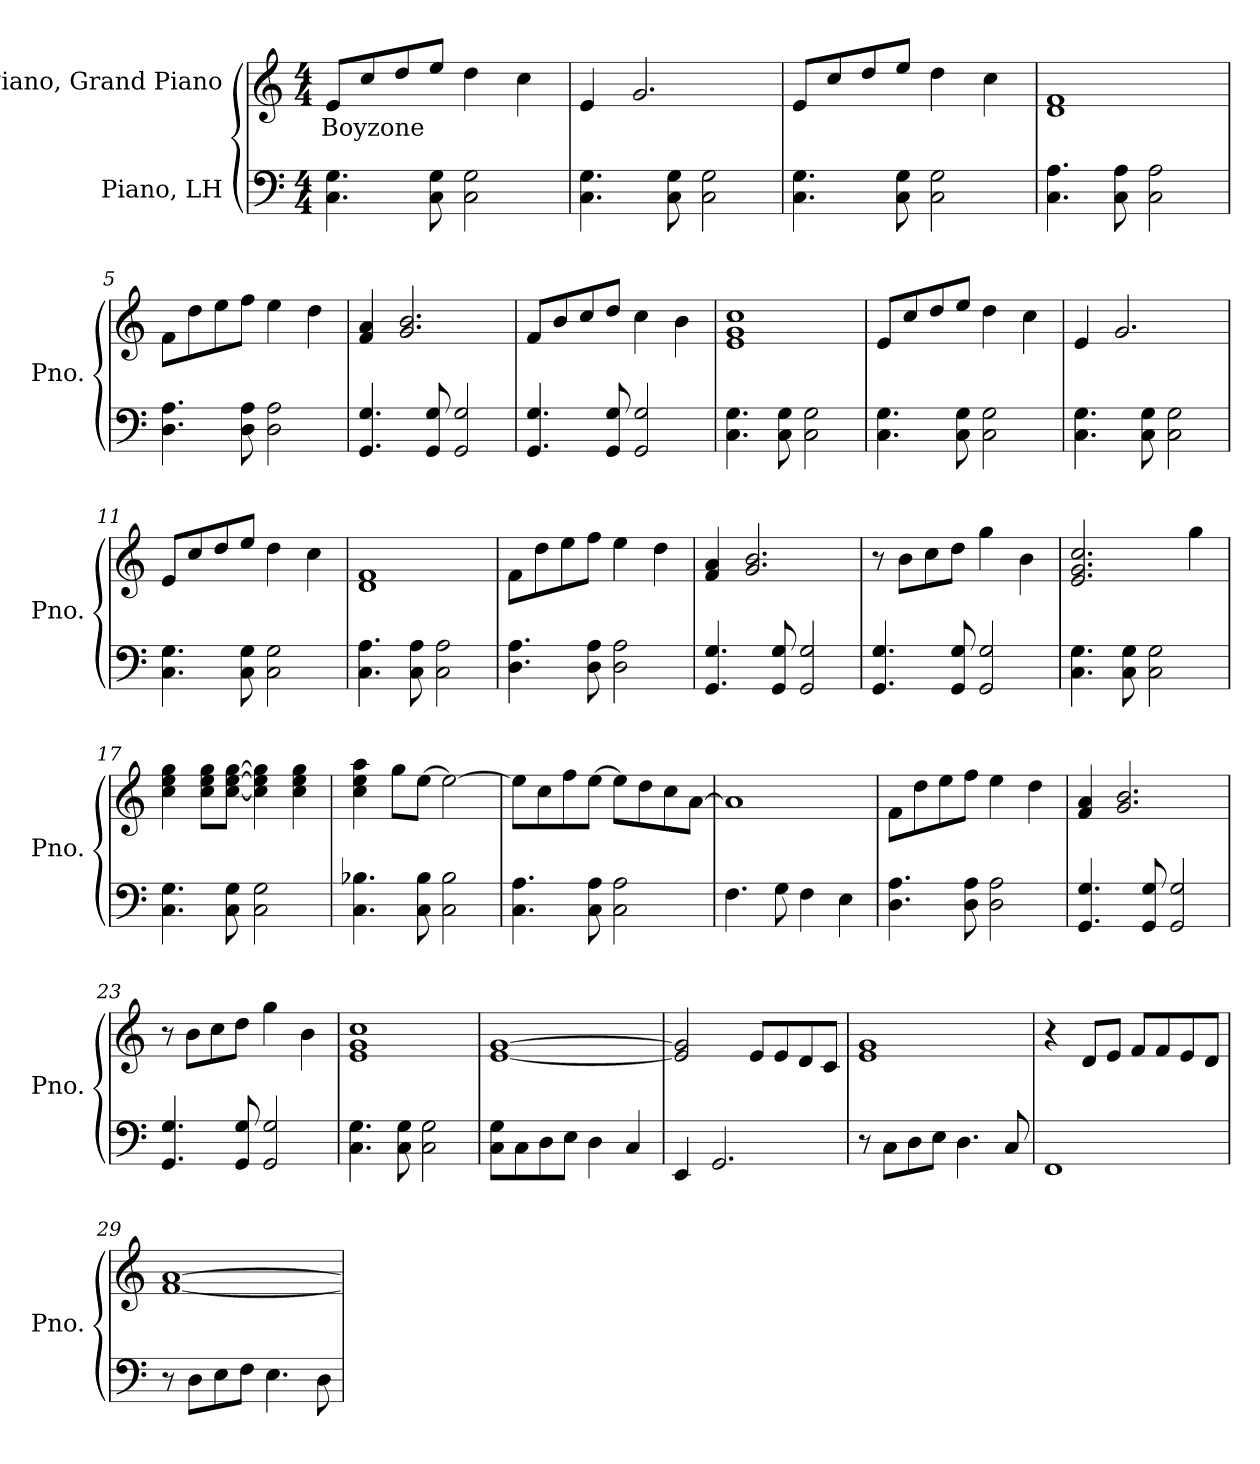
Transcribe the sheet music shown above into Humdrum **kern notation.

**kern	**kern	**text
*part2	*part1	*part1
*staff2	*staff1	*staff1
*I"Piano, LH	*I"Piano,  Grand Piano	*
*I'Pno.	*I'Pno.	*
*clefF4	*clefG2	*
*k[]	*k[]	*
*M4/4	*M4/4	*
*MM96	*MM96	*
=1	=1	=1
!	!	!LO:LY:b
4.C\ 4.G\	8e/L	Boyzone
.	8cc/	.
.	8dd/	.
8C\ 8G\	8ee/J	.
2C\ 2G\	4dd\	.
.	4cc\	.
=2	=2	=2
4.C\ 4.G\	4e/	.
.	2.g/	.
8C\ 8G\	.	.
2C\ 2G\	.	.
=3	=3	=3
4.C\ 4.G\	8e/L	.
.	8cc/	.
.	8dd/	.
8C\ 8G\	8ee/J	.
2C\ 2G\	4dd\	.
.	4cc\	.
=4	=4	=4
4.C\ 4.A\	1d 1f	.
8C\ 8A\	.	.
2C\ 2A\	.	.
=5	=5	=5
4.D\ 4.A\	8f\L	.
.	8dd\	.
.	8ee\	.
8D\ 8A\	8ff\J	.
2D\ 2A\	4ee\	.
.	4dd\	.
!!LO:LB:g=z
=6	=6	=6
4.GG/ 4.G/	4f/ 4a/	.
.	2.g/ 2.b/	.
8GG/ 8G/	.	.
2GG/ 2G/	.	.
=7	=7	=7
4.GG/ 4.G/	8f/L	.
.	8b/	.
.	8cc/	.
8GG/ 8G/	8dd/J	.
2GG/ 2G/	4cc\	.
.	4b\	.
=8	=8	=8
4.C\ 4.G\	1e 1g 1cc	.
8C\ 8G\	.	.
2C\ 2G\	.	.
=9	=9	=9
4.C\ 4.G\	8e/L	.
.	8cc/	.
.	8dd/	.
8C\ 8G\	8ee/J	.
2C\ 2G\	4dd\	.
.	4cc\	.
=10	=10	=10
4.C\ 4.G\	4e/	.
.	2.g/	.
8C\ 8G\	.	.
2C\ 2G\	.	.
=11	=11	=11
4.C\ 4.G\	8e/L	.
.	8cc/	.
.	8dd/	.
8C\ 8G\	8ee/J	.
2C\ 2G\	4dd\	.
.	4cc\	.
=12	=12	=12
4.C\ 4.A\	1d 1f	.
8C\ 8A\	.	.
2C\ 2A\	.	.
!!LO:LB:g=z
=13	=13	=13
4.D\ 4.A\	8f\L	.
.	8dd\	.
.	8ee\	.
8D\ 8A\	8ff\J	.
2D\ 2A\	4ee\	.
.	4dd\	.
=14	=14	=14
4.GG/ 4.G/	4f/ 4a/	.
.	2.g/ 2.b/	.
8GG/ 8G/	.	.
2GG/ 2G/	.	.
=15	=15	=15
4.GG/ 4.G/	8r	.
.	8b\L	.
.	8cc\	.
8GG/ 8G/	8dd\J	.
2GG/ 2G/	4gg\	.
.	4b\	.
=16	=16	=16
4.C\ 4.G\	2.e/ 2.g/ 2.cc/	.
8C\ 8G\	.	.
2C\ 2G\	.	.
.	4gg\	.
=17	=17	=17
4.C\ 4.G\	4cc\ 4ee\ 4gg\	.
.	8cc\ 8ee\ 8gg\L	.
8C\ 8G\	[8cc\ [8ee\ [8gg\J	.
2C\ 2G\	4cc\] 4ee\] 4gg\]	.
.	4cc\ 4ee\ 4gg\	.
=18	=18	=18
4.C\ 4.B-X\	4cc\ 4ee\ 4aa\	.
.	8gg\L	.
8C\ 8B-\	[8ee\J	.
2C\ 2B-\	2ee\_	.
=19	=19	=19
4.C\ 4.A\	8ee\L]	.
.	8cc\	.
.	8ff\	.
8C\ 8A\	[8ee\J	.
2C\ 2A\	8ee\L]	.
.	8dd\	.
.	8cc\	.
.	[8a\J	.
!!LO:LB:g=z
=20	=20	=20
4.F\	1a]	.
8G\	.	.
4F\	.	.
4E\	.	.
=21	=21	=21
4.D\ 4.A\	8f\L	.
.	8dd\	.
.	8ee\	.
8D\ 8A\	8ff\J	.
2D\ 2A\	4ee\	.
.	4dd\	.
=22	=22	=22
4.GG/ 4.G/	4f/ 4a/	.
.	2.g/ 2.b/	.
8GG/ 8G/	.	.
2GG/ 2G/	.	.
=23	=23	=23
4.GG/ 4.G/	8r	.
.	8b\L	.
.	8cc\	.
8GG/ 8G/	8dd\J	.
2GG/ 2G/	4gg\	.
.	4b\	.
=24	=24	=24
4.C\ 4.G\	1e 1g 1cc	.
8C\ 8G\	.	.
2C\ 2G\	.	.
=25	=25	=25
8C\ 8G\L	[1e [1g	.
8C\	.	.
8D\	.	.
8E\J	.	.
4D\	.	.
4C/	.	.
=26	=26	=26
4EE/	2e/] 2g/]	.
2.GG/	.	.
.	8e/L	.
.	8e/	.
.	8d/	.
.	8c/J	.
!!LO:LB:g=z
=27	=27	=27
8r	1e 1g	.
8C\L	.	.
8D\	.	.
8E\J	.	.
4.D\	.	.
8C/	.	.
=28	=28	=28
1FF	4r	.
.	8d/L	.
.	8e/J	.
.	8f/L	.
.	8f/	.
.	8e/	.
.	8d/J	.
=29	=29	=29
8r	[1f [1a	.
8D\L	.	.
8E\	.	.
8F\J	.	.
4.E\	.	.
8D\	.	.
=	=	=
*-	*-	*-
